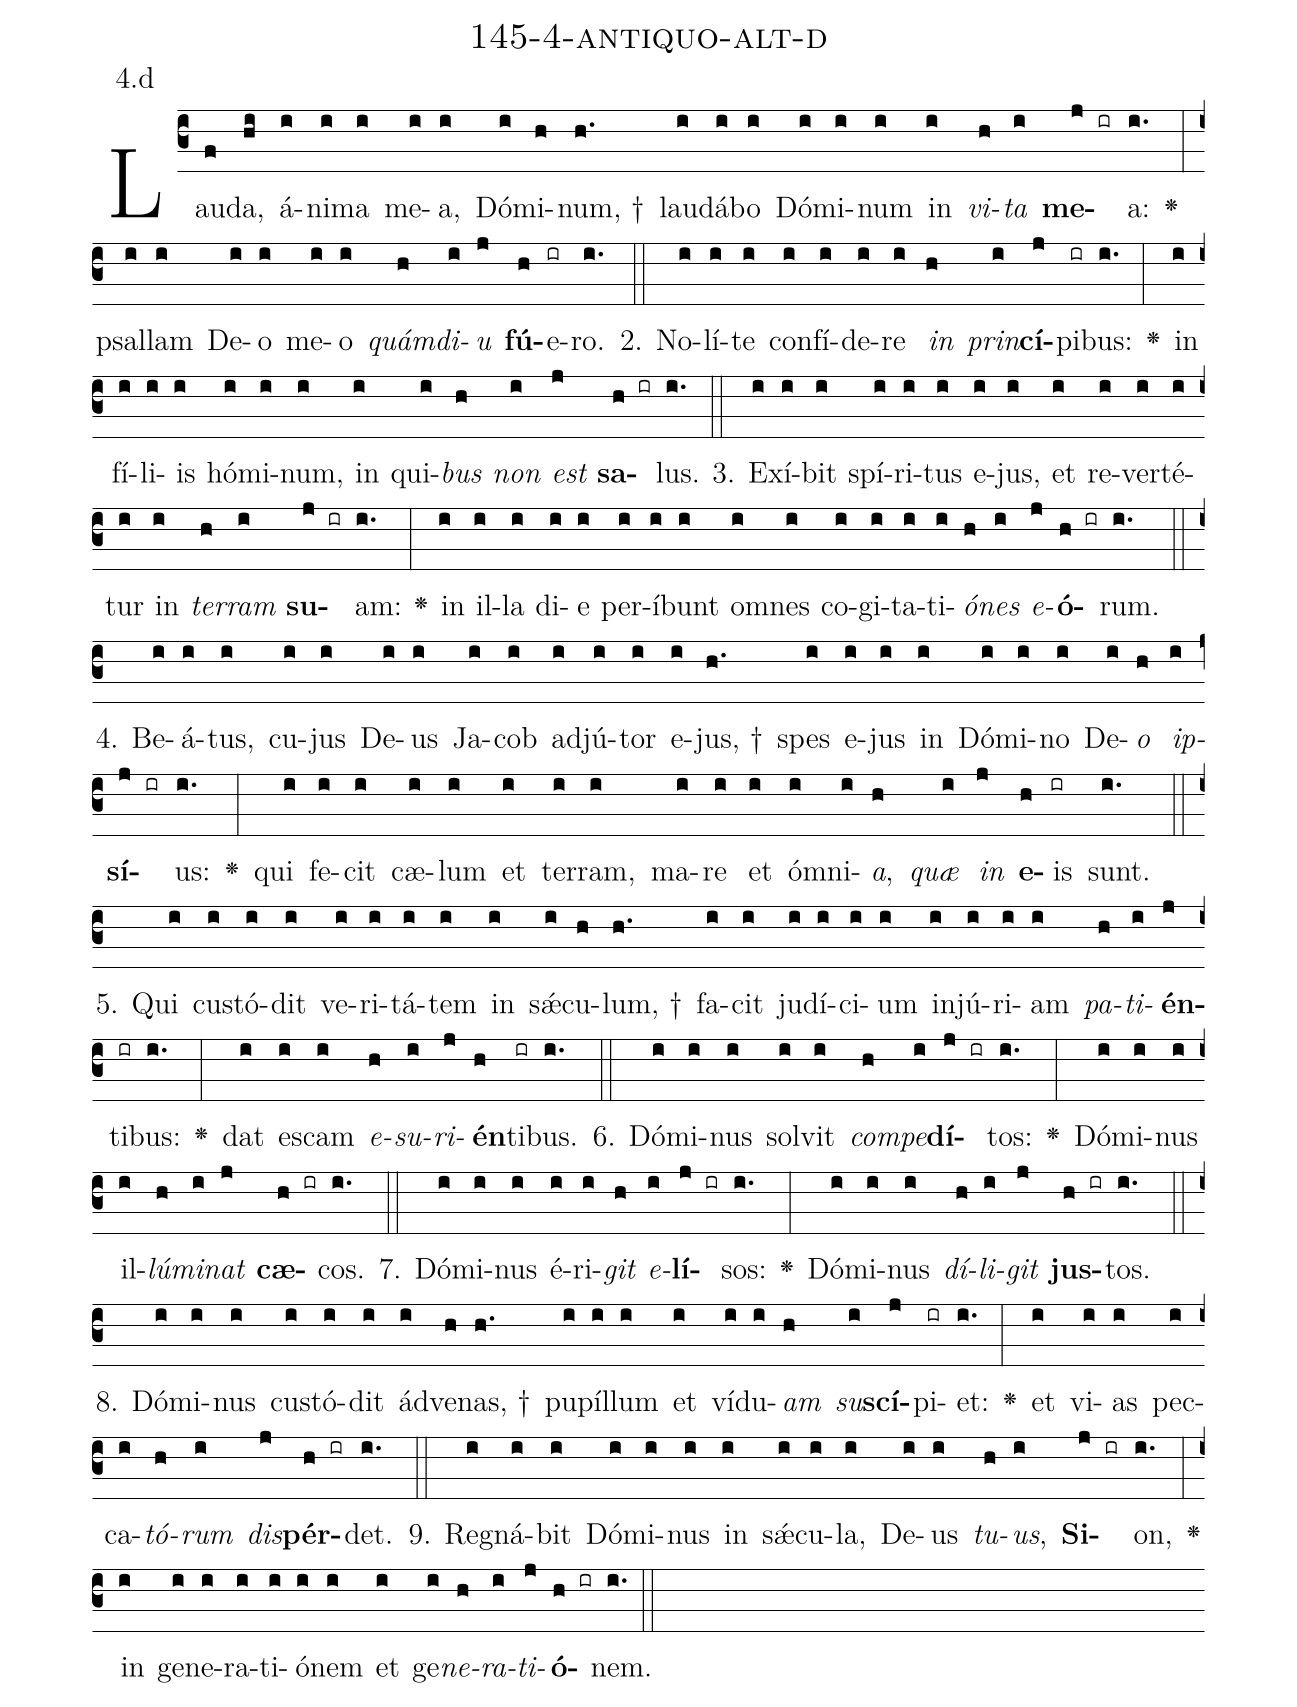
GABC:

name: 145-4-antiquo-alt-d;
annotation: 4.d;
%%
(c3)Lau(f)da,(hi) á(i)ni(i)ma(i) me(i)a,(i) Dó(i)mi(h)num, †(h.) lau(i)dá(i)bo(i) Dó(i)mi(i)num(i) in(i) <i>vi</i>(h)<i>ta</i>(i) <b>me</b>(j ir)a:(i.) <v>\greheightstar</v>(:) psal(i)lam(i) De(i)o(i) me(i)o(i) <i>quám</i>(h)<i>di</i>(i)<i>u</i>(j) <b>fú</b>(h)e(ir)ro.(i.) (::)
2. No(i)lí(i)te(i) con(i)fí(i)de(i)re(i) <i>in</i>(h) <i>prin</i>(i)<b>cí</b>(j)pi(ir)bus:(i.) <v>\greheightstar</v>(:) in(i) fí(i)li(i)is(i) hó(i)mi(i)num,(i) in(i) qui(i)<i>bus</i>(h) <i>non</i>(i) <i>est</i>(j) <b>sa</b>(h ir)lus.(i.) (::)
3. Ex(i)í(i)bit(i) spí(i)ri(i)tus(i) e(i)jus,(i) et(i) re(i)ver(i)té(i)tur(i) in(i) <i>ter</i>(h)<i>ram</i>(i) <b>su</b>(j ir)am:(i.) <v>\greheightstar</v>(:) in(i) il(i)la(i) di(i)e(i) per(i)í(i)bunt(i) om(i)nes(i) co(i)gi(i)ta(i)ti(i)<i>ó</i>(h)<i>nes</i>(i) <i>e</i>(j)<b>ó</b>(h ir)rum.(i.) (::)
4. Be(i)á(i)tus,(i) cu(i)jus(i) De(i)us(i) Ja(i)cob(i) ad(i)jú(i)tor(i) e(i)jus, †(h.) spes(i) e(i)jus(i) in(i) Dó(i)mi(i)no(i) De(i)<i>o</i>(h) <i>ip</i>(i)<b>sí</b>(j ir)us:(i.) <v>\greheightstar</v>(:) qui(i) fe(i)cit(i) cæ(i)lum(i) et(i) ter(i)ram,(i) ma(i)re(i) et(i) óm(i)ni(i)<i>a</i>,(h) <i>quæ</i>(i) <i>in</i>(j) <b>e</b>(h)is(ir) sunt.(i.) (::)
5. Qui(i) cus(i)tó(i)dit(i) ve(i)ri(i)tá(i)tem(i) in(i) sǽ(i)cu(h)lum, †(h.) fa(i)cit(i) ju(i)dí(i)ci(i)um(i) in(i)jú(i)ri(i)am(i) <i>pa</i>(h)<i>ti</i>(i)<b>én</b>(j)ti(ir)bus:(i.) <v>\greheightstar</v>(:) dat(i) es(i)cam(i) <i>e</i>(h)<i>su</i>(i)<i>ri</i>(j)<b>én</b>(h)ti(ir)bus.(i.) (::)
6. Dó(i)mi(i)nus(i) sol(i)vit(i) <i>com</i>(h)<i>pe</i>(i)<b>dí</b>(j ir)tos:(i.) <v>\greheightstar</v>(:) Dó(i)mi(i)nus(i) il(i)<i>lú</i>(h)<i>mi</i>(i)<i>nat</i>(j) <b>cæ</b>(h ir)cos.(i.) (::)
7. Dó(i)mi(i)nus(i) é(i)ri(i)<i>git</i>(h) <i>e</i>(i)<b>lí</b>(j ir)sos:(i.) <v>\greheightstar</v>(:) Dó(i)mi(i)nus(i) <i>dí</i>(h)<i>li</i>(i)<i>git</i>(j) <b>jus</b>(h ir)tos.(i.) (::)
8. Dó(i)mi(i)nus(i) cus(i)tó(i)dit(i) ád(i)ve(h)nas, †(h.) pu(i)píl(i)lum(i) et(i) ví(i)du(i)<i>am</i>(h) <i>su</i>(i)<b>scí</b>(j)pi(ir)et:(i.) <v>\greheightstar</v>(:) et(i) vi(i)as(i) pec(i)ca(i)<i>tó</i>(h)<i>rum</i>(i) <i>dis</i>(j)<b>pér</b>(h ir)det.(i.) (::)
9. Re(i)gná(i)bit(i) Dó(i)mi(i)nus(i) in(i) sǽ(i)cu(i)la,(i) De(i)us(i) <i>tu</i>(h)<i>us</i>,(i) <b>Si</b>(j ir)on,(i.) <v>\greheightstar</v>(:) in(i) ge(i)ne(i)ra(i)ti(i)ó(i)nem(i) et(i) ge(i)<i>ne</i>(h)<i>ra</i>(i)<i>ti</i>(j)<b>ó</b>(h ir)nem.(i.) (::)
